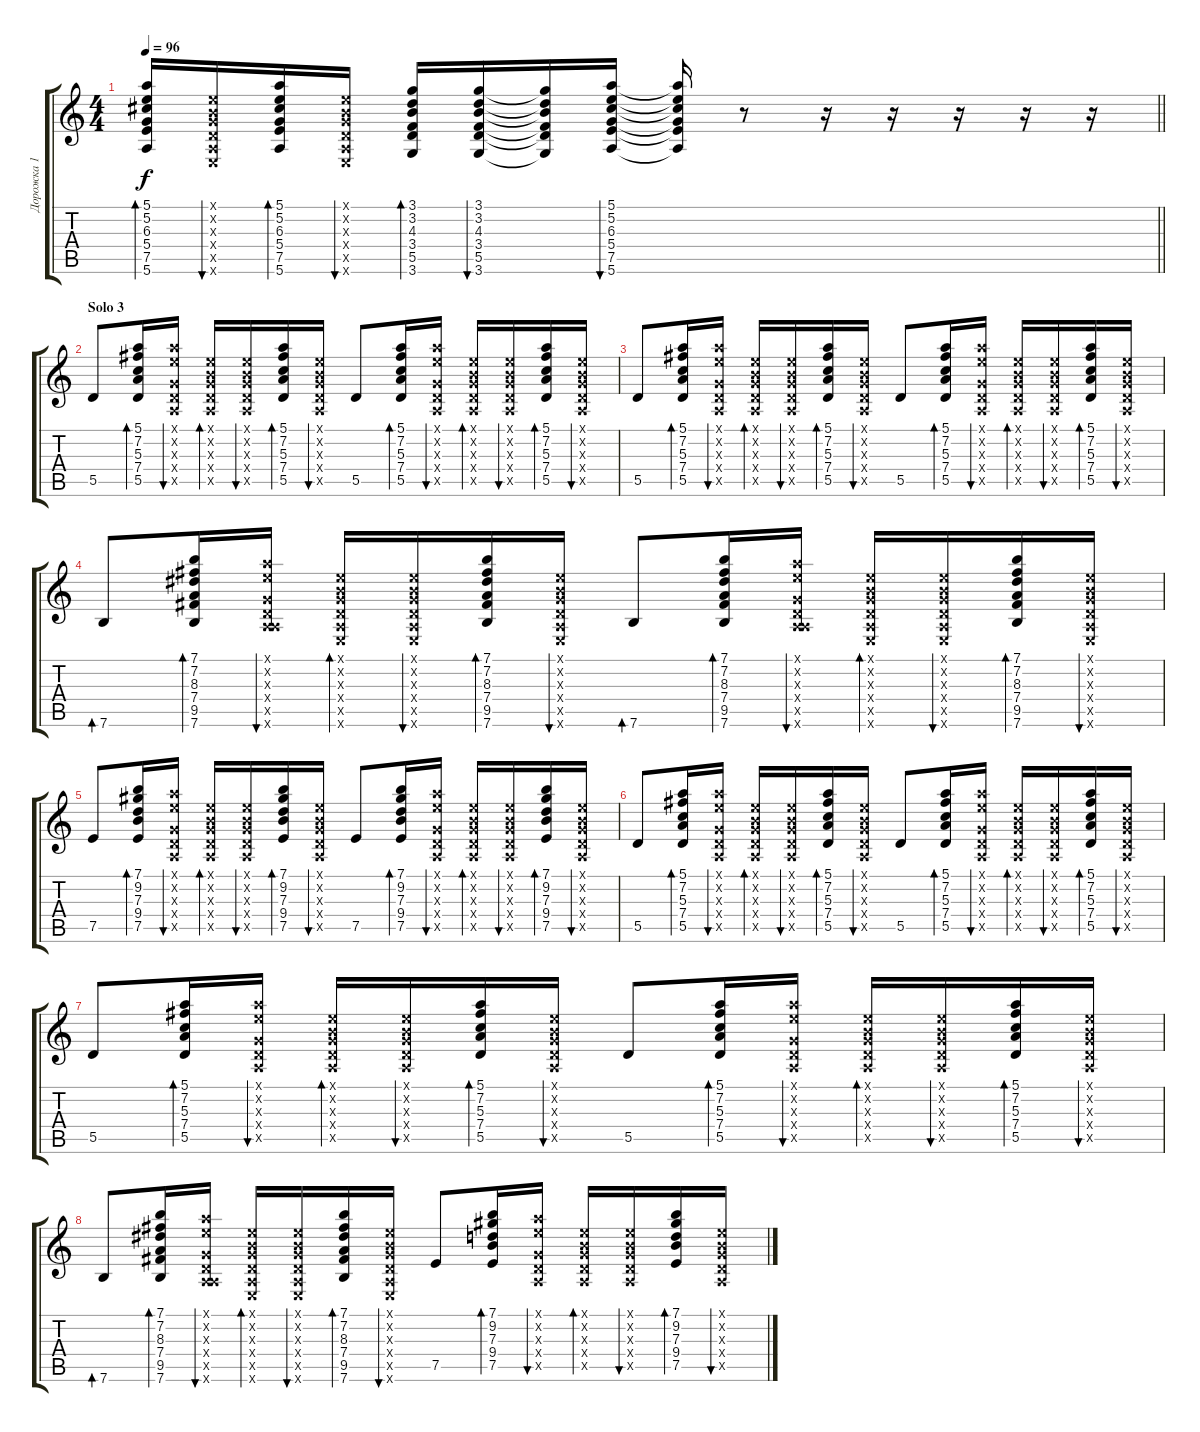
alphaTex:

\track ("Дорожка 1" "Дорожка 1") {instrument acousticguitarsteel}
\staff {score tabs}
\tuning (E4 B3 G3 D3 A2 E2) {hide}
\ts (4 4)
\tempo 96
\clef g2
\barLineRight lightlight
\ks c
(5.1 5.2 6.3 5.4 7.5 5.6).16{bd 30 dy f} (0.1{x} 0.2{x} 0.3{x} 0.4{x} 0.5{x} 0.6{x}).16{bu 30} (5.1 5.2 6.3 5.4 7.5 5.6).16{bd 30} (0.1{x} 0.2{x} 0.3{x} 0.4{x} 0.5{x} 0.6{x}).16{bu 30} (3.1 3.2 4.3 3.4 5.5 3.6).16{bd 30} (3.1 3.2 4.3 3.4 5.5 3.6).16{bu 60} (3.1{t} 3.2{t} 4.3{t} 3.4{t} 5.5{t} 3.6{t}).16 (5.1 5.2 6.3 5.4 7.5 5.6).16{bu 30} (5.1{t} 5.2{t} 6.3{t} 5.4{t} 7.5{t} 5.6{t}).16 r.8 r.16 r.16 r.16 r.16 r.16 |
\section ("" "Solo 3")
5.5.8 (5.1 7.2 5.3 7.4 5.5).16{bd 30} (5.1{x} 5.2{x} 0.3{x} 0.4{x} 0.5{x}).16{bu 30} (0.1{x} 0.2{x} 0.3{x} 0.4{x} 0.5{x}).16{bd 30} (0.1{x} 0.2{x} 0.3{x} 0.4{x} 0.5{x}).16{bu 30} (5.1 7.2 5.3 7.4 5.5).16{bd 30} (0.1{x} 0.2{x} 0.3{x} 0.4{x} 0.5{x}).16{bu 30} 5.5.8 (5.1 7.2 5.3 7.4 5.5).16{bd 30} (5.1{x} 5.2{x} 0.3{x} 0.4{x} 0.5{x}).16{bu 30} (0.1{x} 0.2{x} 0.3{x} 0.4{x} 0.5{x}).16{bd 30} (0.1{x} 0.2{x} 0.3{x} 0.4{x} 0.5{x}).16{bu 30} (5.1 7.2 5.3 7.4 5.5).16{bd 30} (0.1{x} 0.2{x} 0.3{x} 0.4{x} 0.5{x}).16{bu 30} |
5.5.8 (5.1 7.2 5.3 7.4 5.5).16{bd 30} (5.1{x} 5.2{x} 0.3{x} 0.4{x} 0.5{x}).16{bu 30} (0.1{x} 0.2{x} 0.3{x} 0.4{x} 0.5{x}).16{bd 30} (0.1{x} 0.2{x} 0.3{x} 0.4{x} 0.5{x}).16{bu 30} (5.1 7.2 5.3 7.4 5.5).16{bd 30} (0.1{x} 0.2{x} 0.3{x} 0.4{x} 0.5{x}).16{bu 30} 5.5.8 (5.1 7.2 5.3 7.4 5.5).16{bd 30} (5.1{x} 5.2{x} 0.3{x} 0.4{x} 0.5{x}).16{bu 30} (0.1{x} 0.2{x} 0.3{x} 0.4{x} 0.5{x}).16{bd 30} (0.1{x} 0.2{x} 0.3{x} 0.4{x} 0.5{x}).16{bu 30} (5.1 7.2 5.3 7.4 5.5).16{bd 30} (0.1{x} 0.2{x} 0.3{x} 0.4{x} 0.5{x}).16{bu 30} |
7.6.8{bd 30} (7.1 7.2 8.3 7.4 9.5 7.6).16{bd 30} (5.1{x} 5.2{x} 0.3{x} 0.4{x} 0.5{x} 5.6{x}).16{bu 30} (0.1{x} 0.2{x} 0.3{x} 0.4{x} 0.5{x} 0.6{x}).16{bd 30} (0.1{x} 0.2{x} 0.3{x} 0.4{x} 0.5{x} 0.6{x}).16{bu 30} (7.1 7.2 8.3 7.4 9.5 7.6).16{bd 30} (0.1{x} 0.2{x} 0.3{x} 0.4{x} 0.5{x} 0.6{x}).16{bu 30} 7.6.8{bd 30} (7.1 7.2 8.3 7.4 9.5 7.6).16{bd 30} (5.1{x} 5.2{x} 0.3{x} 0.4{x} 0.5{x} 5.6{x}).16{bu 30} (0.1{x} 0.2{x} 0.3{x} 0.4{x} 0.5{x} 0.6{x}).16{bd 30} (0.1{x} 0.2{x} 0.3{x} 0.4{x} 0.5{x} 0.6{x}).16{bu 30} (7.1 7.2 8.3 7.4 9.5 7.6).16{bd 30} (0.1{x} 0.2{x} 0.3{x} 0.4{x} 0.5{x} 0.6{x}).16{bu 30} |
7.5.8 (7.1 9.2 7.3 9.4 7.5).16{bd 30} (5.1{x} 5.2{x} 0.3{x} 0.4{x} 0.5{x}).16{bu 30} (0.1{x} 0.2{x} 0.3{x} 0.4{x} 0.5{x}).16{bd 30} (0.1{x} 0.2{x} 0.3{x} 0.4{x} 0.5{x}).16{bu 30} (7.1 9.2 7.3 9.4 7.5).16{bd 30} (0.1{x} 0.2{x} 0.3{x} 0.4{x} 0.5{x}).16{bu 30} 7.5.8 (7.1 9.2 7.3 9.4 7.5).16{bd 30} (5.1{x} 5.2{x} 0.3{x} 0.4{x} 0.5{x}).16{bu 30} (0.1{x} 0.2{x} 0.3{x} 0.4{x} 0.5{x}).16{bd 30} (0.1{x} 0.2{x} 0.3{x} 0.4{x} 0.5{x}).16{bu 30} (7.1 9.2 7.3 9.4 7.5).16{bd 30} (0.1{x} 0.2{x} 0.3{x} 0.4{x} 0.5{x}).16{bu 30} |
5.5.8 (5.1 7.2 5.3 7.4 5.5).16{bd 30} (5.1{x} 5.2{x} 0.3{x} 0.4{x} 0.5{x}).16{bu 30} (0.1{x} 0.2{x} 0.3{x} 0.4{x} 0.5{x}).16{bd 30} (0.1{x} 0.2{x} 0.3{x} 0.4{x} 0.5{x}).16{bu 30} (5.1 7.2 5.3 7.4 5.5).16{bd 30} (0.1{x} 0.2{x} 0.3{x} 0.4{x} 0.5{x}).16{bu 30} 5.5.8 (5.1 7.2 5.3 7.4 5.5).16{bd 30} (5.1{x} 5.2{x} 0.3{x} 0.4{x} 0.5{x}).16{bu 30} (0.1{x} 0.2{x} 0.3{x} 0.4{x} 0.5{x}).16{bd 30} (0.1{x} 0.2{x} 0.3{x} 0.4{x} 0.5{x}).16{bu 30} (5.1 7.2 5.3 7.4 5.5).16{bd 30} (0.1{x} 0.2{x} 0.3{x} 0.4{x} 0.5{x}).16{bu 30} |
5.5.8 (5.1 7.2 5.3 7.4 5.5).16{bd 30} (5.1{x} 5.2{x} 0.3{x} 0.4{x} 0.5{x}).16{bu 30} (0.1{x} 0.2{x} 0.3{x} 0.4{x} 0.5{x}).16{bd 30} (0.1{x} 0.2{x} 0.3{x} 0.4{x} 0.5{x}).16{bu 30} (5.1 7.2 5.3 7.4 5.5).16{bd 30} (0.1{x} 0.2{x} 0.3{x} 0.4{x} 0.5{x}).16{bu 30} 5.5.8 (5.1 7.2 5.3 7.4 5.5).16{bd 30} (5.1{x} 5.2{x} 0.3{x} 0.4{x} 0.5{x}).16{bu 30} (0.1{x} 0.2{x} 0.3{x} 0.4{x} 0.5{x}).16{bd 30} (0.1{x} 0.2{x} 0.3{x} 0.4{x} 0.5{x}).16{bu 30} (5.1 7.2 5.3 7.4 5.5).16{bd 30} (0.1{x} 0.2{x} 0.3{x} 0.4{x} 0.5{x}).16{bu 30} |
7.6.8{bd 30} (7.1 7.2 8.3 7.4 9.5 7.6).16{bd 30} (5.1{x} 5.2{x} 0.3{x} 0.4{x} 0.5{x} 5.6{x}).16{bu 30} (0.1{x} 0.2{x} 0.3{x} 0.4{x} 0.5{x} 0.6{x}).16{bd 30} (0.1{x} 0.2{x} 0.3{x} 0.4{x} 0.5{x} 0.6{x}).16{bu 30} (7.1 7.2 8.3 7.4 9.5 7.6).16{bd 30} (0.1{x} 0.2{x} 0.3{x} 0.4{x} 0.5{x} 0.6{x}).16{bu 30} 7.5.8 (7.1 9.2 7.3 9.4 7.5).16{bd 30} (5.1{x} 5.2{x} 0.3{x} 0.4{x} 0.5{x}).16{bu 30} (0.1{x} 0.2{x} 0.3{x} 0.4{x} 0.5{x}).16{bd 30} (0.1{x} 0.2{x} 0.3{x} 0.4{x} 0.5{x}).16{bu 30} (7.1 9.2 7.3 9.4 7.5).16{bd 30} (0.1{x} 0.2{x} 0.3{x} 0.4{x} 0.5{x}).16{bu 30}
